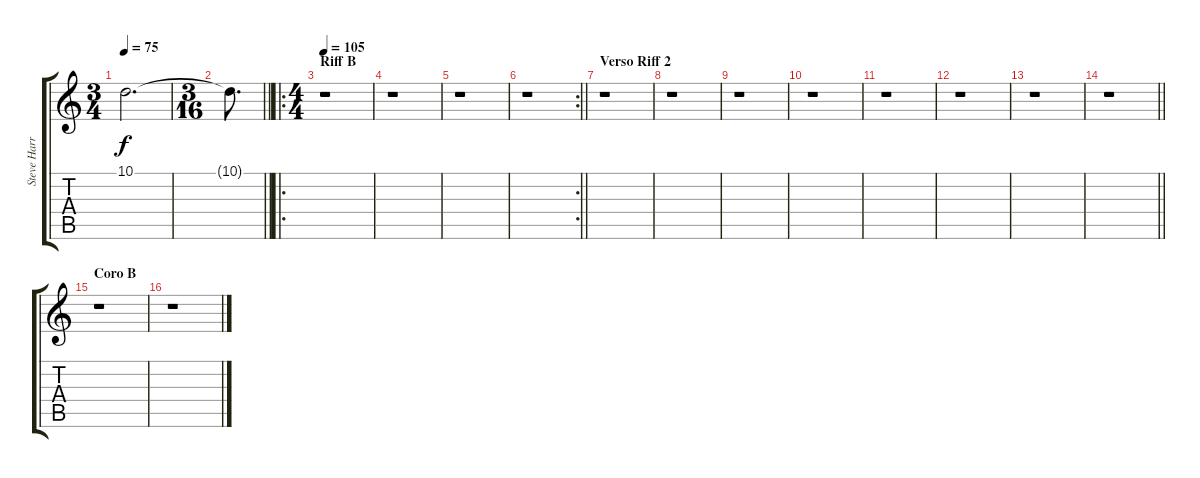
\track ("Steve Harris (Teclado)" "Steve Harr") {instrument pad2warm}
\staff {score tabs}
\tuning (E4 B3 G3 D3 A2 E2) {hide}
\ts (3 4)
\tempo 75
\clef g2
\ks c
10.1.2{d dy f} |
\ts (3 16)
\barLineRight lightlight
10.1{t}.8{d} |
\ro
\ts (4 4)
\section ("" "Riff B")
\tempo 105
r.1 |
r.1 |
r.1 |
\rc 2
\barLineRight lightlight
r.1 |
\section ("" "Verso Riff 2")
r.1 |
r.1 |
r.1 |
r.1 |
r.1 |
r.1 |
r.1 |
\barLineRight lightlight
r.1 |
\section ("" "Coro B")
r.1 |
r.1
